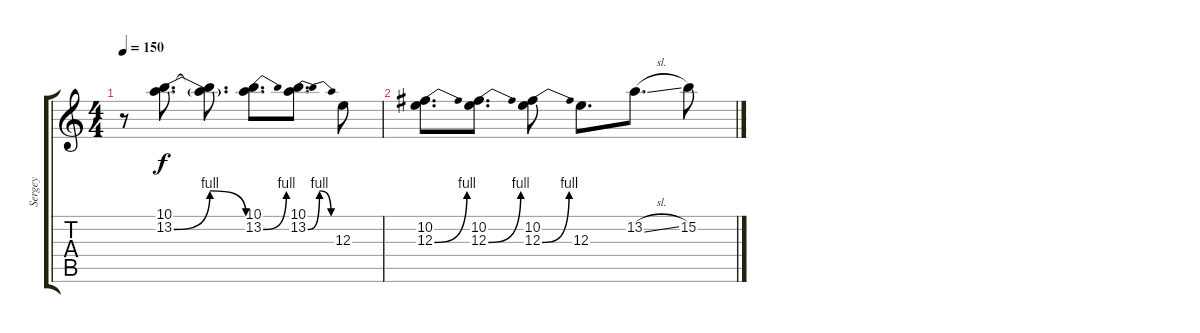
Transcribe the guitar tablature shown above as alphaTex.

\track ("Sergey" "Sergey") {instrument distortionguitar}
\staff {score tabs}
\tuning (Db4 Ab3 E3 B2 Gb2 B1) {hide}
\ts (4 4)
\tempo 150
\clef g2
\ks c
r.8{dy f} (10.1 13.2{be (bendrelease 0 0 15 4 30 4 60 0)}).8{d} (10.1{t} 13.2{t}).8{d} (10.1 13.2{be (bend 0 0 60 4)}).8{d} (10.1 13.2{be (bendrelease 0 0 15 4 30 4 60 0)}).8{d} 12.3.8 |
(10.2 12.3{be (bend 0 0 60 4)}).8{d} (10.2 12.3{be (bend 0 0 60 4)}).8{d} (10.2 12.3{be (bend 0 0 60 4)}).8 12.3.8{d} 13.2{sl}.8{d} 15.2.8
